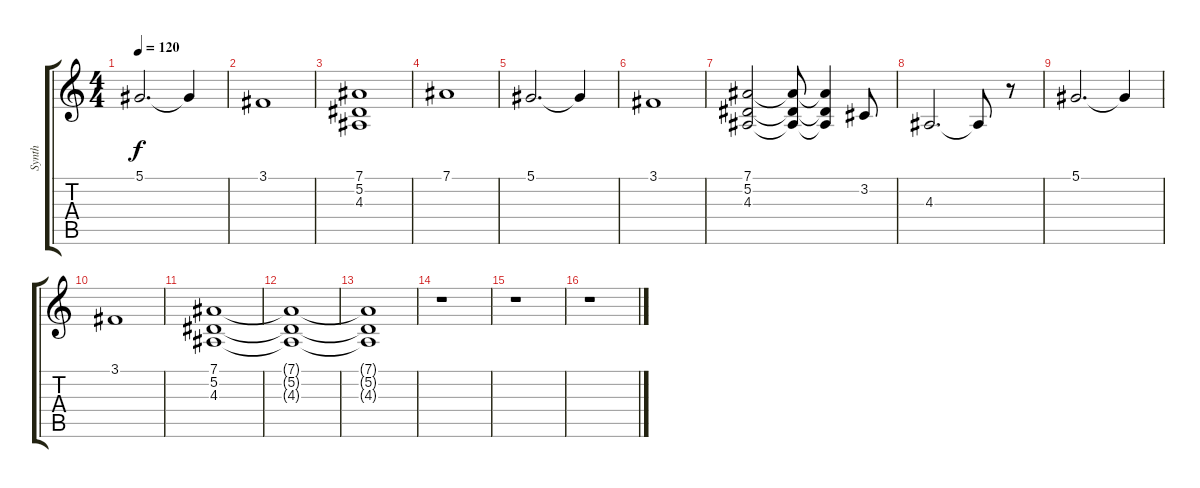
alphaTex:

\track ("Synth" "Synth") {instrument stringensemble1}
\staff {score tabs}
\tuning (Eb4 Bb3 Gb3 Db3 Ab2 Eb2) {hide}
\ts (4 4)
\tempo 120
\clef g2
\ks c
5.1.2{d dy f} 5.1{t}.4 |
3.1.1 |
(7.1 5.2 4.3).1 |
7.1.1 |
5.1.2{d} 5.1{t}.4 |
3.1.1 |
(7.1 5.2 4.3).2 (7.1{t} 5.2{t} 4.3{t}).8 (7.1{t} 5.2{t} 4.3{t}).4 3.2.8 |
4.3.2{d} 4.3{t}.8 r.8 |
5.1.2{d} 5.1{t}.4 |
3.1.1 |
(7.1 5.2 4.3).1 |
(7.1{t} 5.2{t} 4.3{t}).1 |
(7.1{t} 5.2{t} 4.3{t}).1 |
r.1 |
r.1 |
r.1
